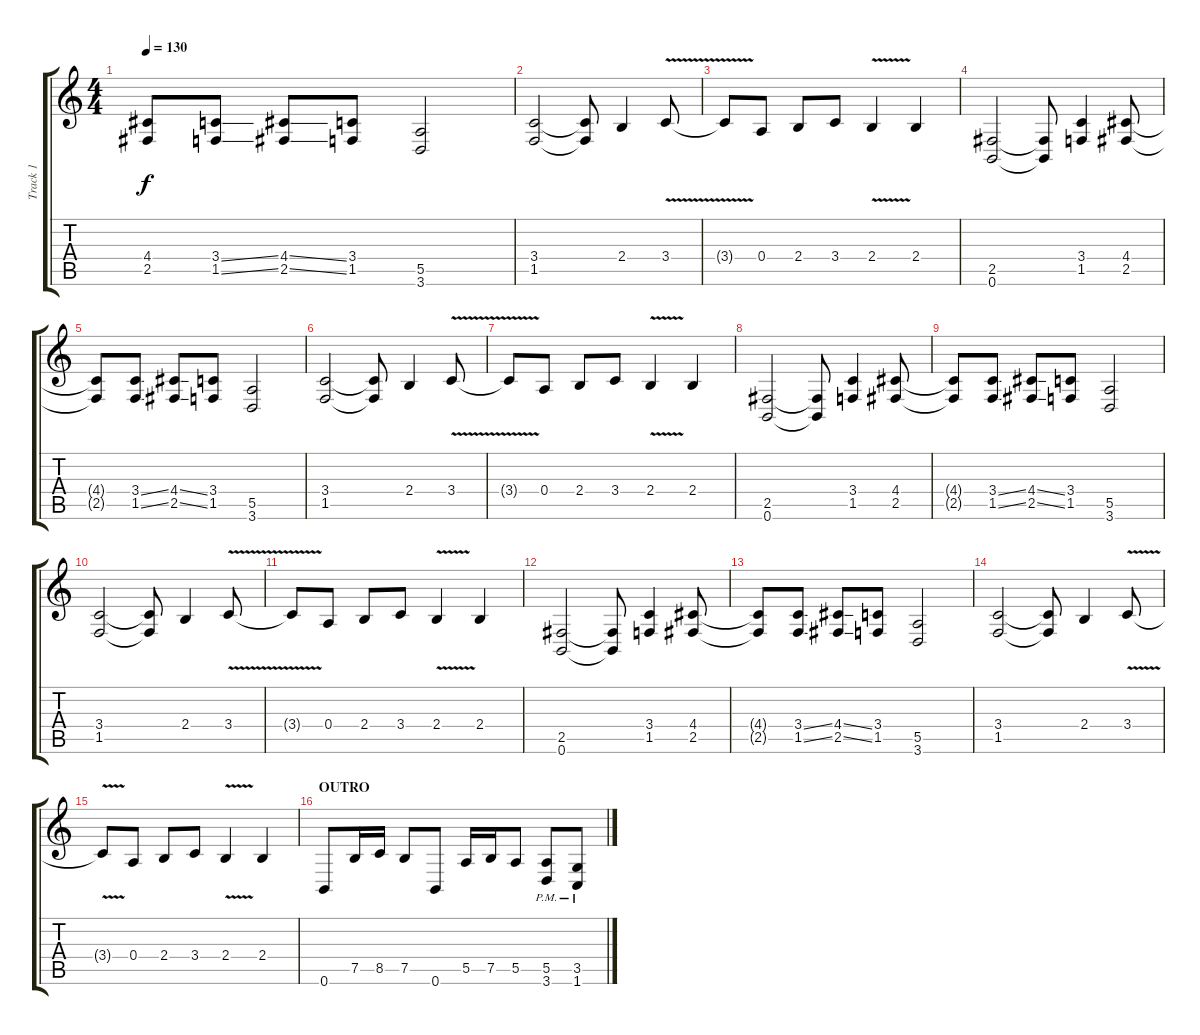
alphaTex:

\track ("Track 1" "Track 1") {instrument overdrivenguitar}
\staff {score tabs}
\tuning (B3 Gb3 D3 A2 E2 B1) {hide}
\ts (4 4)
\tempo 130
\clef g2
\ks c
(4.4{t} 2.5{t}).8{dy f} (3.4{ss} 1.5{ss}).8 (4.4{ss} 2.5{ss}).8 (3.4 1.5).8 (5.5 3.6).2 |
(3.4 1.5).2 (3.4{t} 1.5{t}).8 2.4.4 3.4{v}.8 |
3.4{t}.8 0.4.8 2.4.8 3.4.8 2.4{v}.4 2.4.4 |
(2.5 0.6).2 (2.5{t} 0.6{t}).8 (3.4 1.5).4 (4.4 2.5).8 |
(4.4{t} 2.5{t}).8 (3.4{ss} 1.5{ss}).8 (4.4{ss} 2.5{ss}).8 (3.4 1.5).8 (5.5 3.6).2 |
(3.4 1.5).2 (3.4{t} 1.5{t}).8 2.4.4 3.4{v}.8 |
3.4{t}.8 0.4.8 2.4.8 3.4.8 2.4{v}.4 2.4.4 |
(2.5 0.6).2 (2.5{t} 0.6{t}).8 (3.4 1.5).4 (4.4 2.5).8 |
(4.4{t} 2.5{t}).8 (3.4{ss} 1.5{ss}).8 (4.4{ss} 2.5{ss}).8 (3.4 1.5).8 (5.5 3.6).2 |
(3.4 1.5).2 (3.4{t} 1.5{t}).8 2.4.4 3.4{v}.8 |
3.4{t}.8 0.4.8 2.4.8 3.4.8 2.4{v}.4 2.4.4 |
(2.5 0.6).2 (2.5{t} 0.6{t}).8 (3.4 1.5).4 (4.4 2.5).8 |
(4.4{t} 2.5{t}).8 (3.4{ss} 1.5{ss}).8 (4.4{ss} 2.5{ss}).8 (3.4 1.5).8 (5.5 3.6).2 |
(3.4 1.5).2 (3.4{t} 1.5{t}).8 2.4.4 3.4{v}.8 |
3.4{t}.8 0.4.8 2.4.8 3.4.8 2.4{v}.4 2.4.4 |
\section ("" "OUTRO")
0.6.8 7.5.16 8.5.16 7.5.8 0.6.8 5.5.16 7.5.16 5.5.8 (5.5{pm} 3.6{pm}).8 (3.5{pm} 1.6{pm}).8
